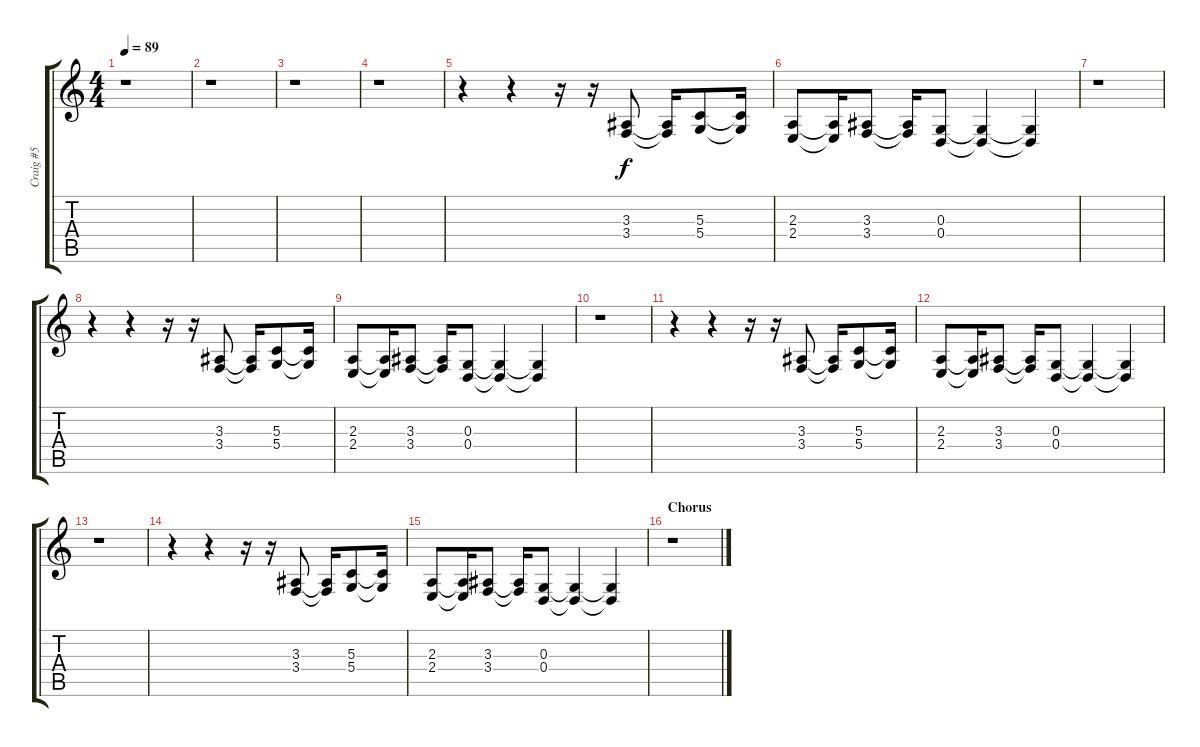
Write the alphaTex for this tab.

\track ("Craig #5" "Craig #5") {instrument bagpipe}
\staff {score tabs}
\tuning (E4 B3 G3 D3 A2 E2) {hide}
\ts (4 4)
\tempo 89
\clef g2
\ks c
r.1{dy f} |
r.1 |
r.1 |
r.1 |
r.4{volume 12 instrument stringensemble1} r.4 r.16 r.16 (3.3 3.4).8 (3.3{t} 3.4{t}).16 (5.3 5.4).8 (5.3{t} 5.4{t}).16 |
(2.3 2.4).8 (2.3{t} 2.4{t}).16 (3.3 3.4).8 (3.3{t} 3.4{t}).16 (0.3 0.4).8 (0.3{t} 0.4{t}).4 (0.3{t} 0.4{t}).4 |
r.1 |
r.4 r.4 r.16 r.16 (3.3 3.4).8 (3.3{t} 3.4{t}).16 (5.3 5.4).8 (5.3{t} 5.4{t}).16 |
(2.3 2.4).8 (2.3{t} 2.4{t}).16 (3.3 3.4).8 (3.3{t} 3.4{t}).16 (0.3 0.4).8 (0.3{t} 0.4{t}).4 (0.3{t} 0.4{t}).4 |
r.1 |
r.4 r.4 r.16 r.16 (3.3 3.4).8 (3.3{t} 3.4{t}).16 (5.3 5.4).8 (5.3{t} 5.4{t}).16 |
(2.3 2.4).8 (2.3{t} 2.4{t}).16 (3.3 3.4).8 (3.3{t} 3.4{t}).16 (0.3 0.4).8 (0.3{t} 0.4{t}).4 (0.3{t} 0.4{t}).4 |
r.1 |
r.4{volume 16} r.4 r.16 r.16 (3.3 3.4).8 (3.3{t} 3.4{t}).16 (5.3 5.4).8 (5.3{t} 5.4{t}).16 |
(2.3 2.4).8 (2.3{t} 2.4{t}).16 (3.3 3.4).8 (3.3{t} 3.4{t}).16 (0.3 0.4).8 (0.3{t} 0.4{t}).4 (0.3{t} 0.4{t}).4 |
\section ("" "Chorus")
r.1
